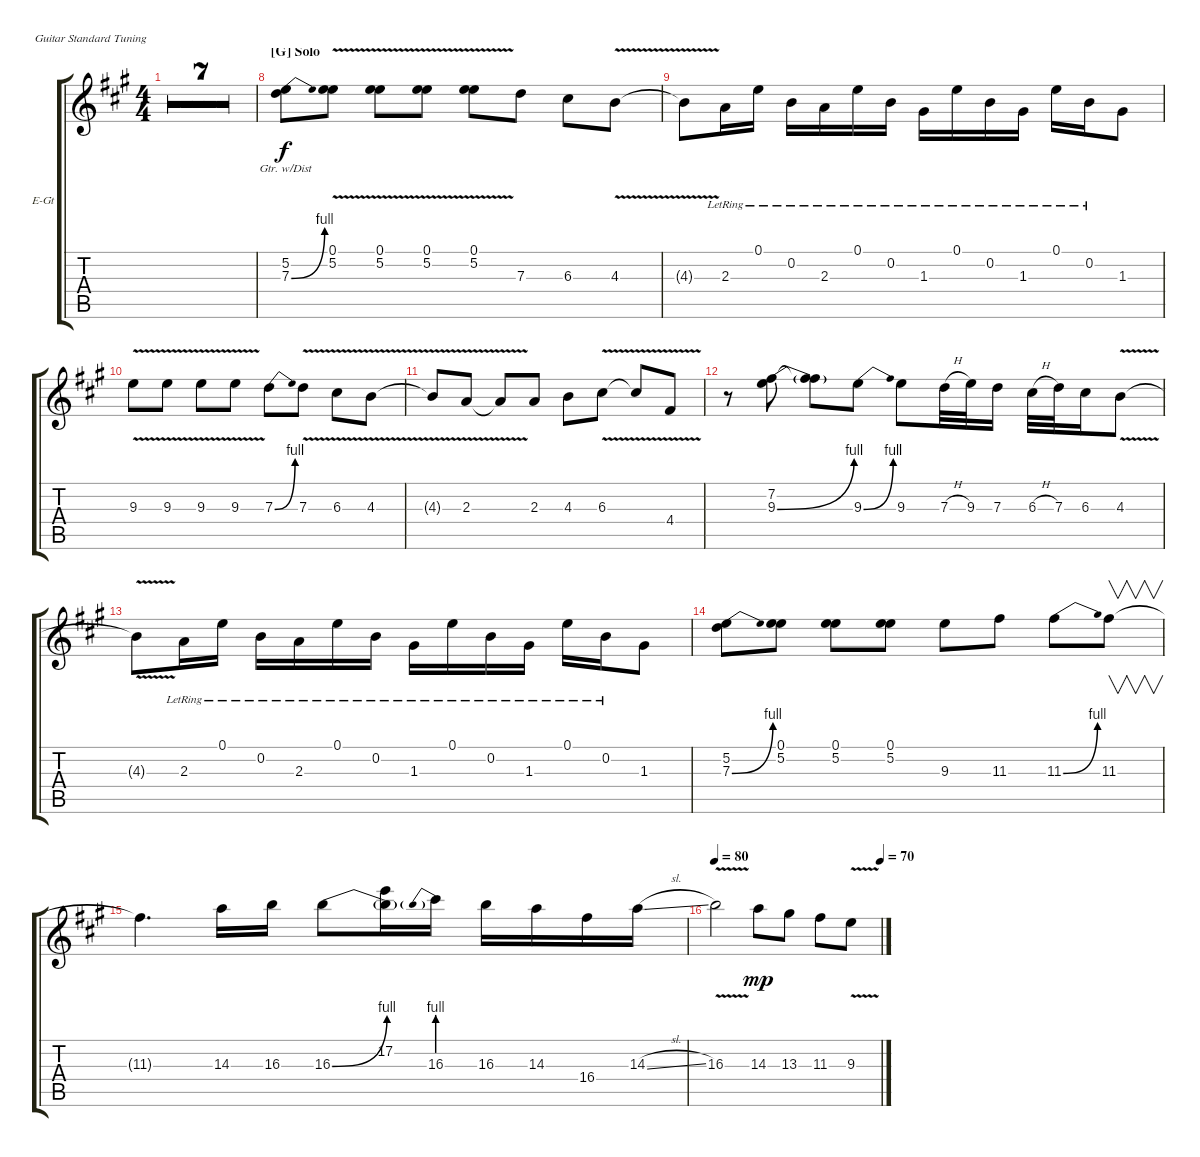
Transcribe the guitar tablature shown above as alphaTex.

\defaultSystemsLayout 4
\bracketExtendMode groupsimilarinstruments
\firstSystemTrackNameOrientation horizontal
\otherSystemsTrackNameOrientation horizontal
\track ("Harry Koisser (Solo)" "E-Gt") {multiBarRest instrument distortionguitar}
\staff {score tabs}
\tuning (E4 B3 G3 D3 A2 E2)
\ts (4 4)
\tempo 80
\clef g2
\ks a
r.1{dy f} |
r.1 |
r.1 |
r.1 |
r.1 |
r.1 |
r.1 |
\section ("G" "Solo")
(5.2 7.3{be (bend 0 0 15 4)}).8{lyrics (0 "Gtr. w/Dist") lyrics (1 "") lyrics (2 "") lyrics (3 "") lyrics (4 "")} (5.2{v} 0.1).8 (5.2{v} 0.1).8 (5.2{v} 0.1).8 (5.2{v} 0.1).8 7.3.8 6.3.8 4.3{v}.8 |
4.3{t}.8 2.3{lr}.16 0.1{lr}.16 0.2{lr}.16 2.3{lr}.16 0.1{lr}.16 0.2{lr}.16 1.3{lr}.16 0.1{lr}.16 0.2{lr}.16 1.3{lr}.16 0.1{lr}.16 0.2{lr}.16 1.3.8 |
9.3{v}.8 9.3{v}.8 9.3{v}.8 9.3{v}.8 7.3{be (bend 0 0 15 4)}.8 7.3{v}.8 6.3{v}.8 4.3{v}.8 |
4.3{t}.8 2.3{v}.8 2.3{t}.8 2.3.8 4.3.8 6.3{v}.8 6.3{t}.8 4.4{v}.8 |
r.8 (9.3{be (bend 0 0 15 4)} 7.2).8 (9.3{t} 7.2{t}).8 9.3{be (bend 0 0 15 4)}.8 9.3.8 7.3{h}.32 9.3.32 7.3.16 6.3{h}.32 7.3.32 6.3.16 4.3{v}.8 |
4.3{t}.8 2.3{lr}.16 0.1{lr}.16 0.2{lr}.16 2.3{lr}.16 0.1{lr}.16 0.2{lr}.16 1.3{lr}.16 0.1{lr}.16 0.2{lr}.16 1.3{lr}.16 0.1{lr}.16 0.2{lr}.16 1.3.8 |
(5.2 7.3{be (bend 0 0 15 4)}).8 (5.2 0.1).8 (5.2 0.1).8 (5.2 0.1).8 9.3.8 11.3.8 11.3{be (bend 0 0 15 4)}.8 11.3.8{v} |
11.3{t}.4{d} 14.3.16 16.3.16 16.3{be (bend 0 0 15 4)}.8 (17.2 16.3{be (hold 0 0 60 0) t}).16 16.3{be (prebend 0 4 60 4)}.16 16.3.16 14.3.16 16.4.16 14.3{sl}.16 |
\tempo 80
\tempo (70 1)
16.3{v}.2 14.3.8{dy mp} 13.3.8 11.3.8 9.3{v}.8
